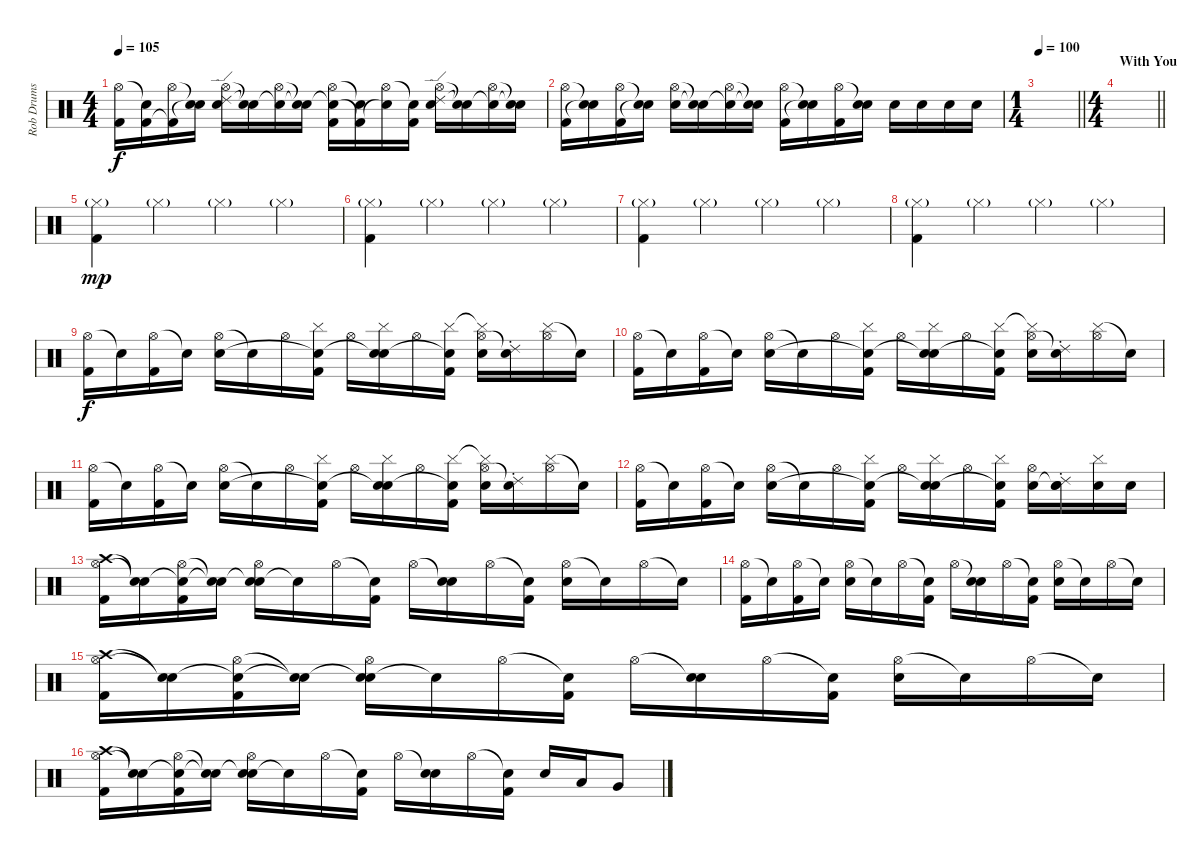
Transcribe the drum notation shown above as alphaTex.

\track ("Rob Drums" "Rob Drums") {instrument percussion}
\staff {score}
\articulation defaults
\ts (4 4)
\tempo 105
\clef neutral
\ks c
("Hi-Hat (open)" "Kick (hit) 2").16{dy f} ("Snare (hit)"{t} "Kick (hit) 2").16 ("Hi-Hat (open)" "Kick (hit) 2"{t}).16 ("Snare (hit)"{t} "Snare (hit)"{t}).16 ("Hi-Hat (open)" "Ride (edge) 2" "Electric Snare (hit)").16 ("Snare (hit)"{t} "Snare (hit)"{t}).16 ("Hi-Hat (open)" "Snare (hit)"{t}).16 ("Snare (hit)"{t} "Snare (hit)"{t}).16 ("Hi-Hat (open)" "Snare (hit)"{t} "Kick (hit) 2").16 ("Snare (hit)"{t} "Kick (hit) 2"{t}).16 ("Hi-Hat (open)" "Snare (hit)"{t}).16 ("Snare (hit)"{t} "Kick (hit) 2").16 ("Hi-Hat (open)" "Ride (edge) 2" "Electric Snare (hit)").16 ("Snare (hit)"{t} "Snare (hit)"{t}).16 ("Hi-Hat (open)" "Snare (hit)"{t}).16 ("Snare (hit)"{t} "Snare (hit)"{t}).16 |
("Hi-Hat (open)" "Kick (hit) 2").16 ("Snare (hit)"{t} "Snare (hit)"{t}).16 ("Hi-Hat (open)" "Kick (hit) 2").16 ("Snare (hit)"{t} "Snare (hit)"{t}).16 ("Hi-Hat (open)" "Electric Snare (hit)").16 ("Snare (hit)"{t} "Snare (hit)"{t}).16 ("Hi-Hat (open)" "Snare (hit)"{t}).16 ("Snare (hit)"{t} "Snare (hit)"{t}).16 ("Hi-Hat (open)" "Kick (hit) 2").16 ("Snare (hit)"{t} "Snare (hit)"{t}).16 ("Hi-Hat (open)" "Kick (hit) 2").16 ("Snare (hit)"{t} "Electric Snare (hit)").16 "Electric Snare (hit)".16 "Electric Snare (hit)".16 "Electric Snare (hit)".16 "Electric Snare (hit)".16 |
\ts (1 4)
\tempo 100
\barLineRight lightlight
|
\ts (4 4)
\section ("" "With You")
\barLineRight lightlight
|
("Hi-Hat (closed)"{g} "Kick (hit) 2").4{dy mp} "Hi-Hat (closed)"{g}.4 "Hi-Hat (closed)"{g}.4 "Hi-Hat (closed)"{g}.4 |
("Hi-Hat (closed)"{g} "Kick (hit) 2").4 "Hi-Hat (closed)"{g}.4 "Hi-Hat (closed)"{g}.4 "Hi-Hat (closed)"{g}.4 |
("Hi-Hat (closed)"{g} "Kick (hit) 2").4 "Hi-Hat (closed)"{g}.4 "Hi-Hat (closed)"{g}.4 "Hi-Hat (closed)"{g}.4 |
("Hi-Hat (closed)"{g} "Kick (hit) 2").4 "Hi-Hat (closed)"{g}.4 "Hi-Hat (closed)"{g}.4 "Hi-Hat (closed)"{g}.4 |
("Hi-Hat (open)" "Kick (hit) 2").16{dy f volume 14} "Snare (hit)"{t}.16 ("Hi-Hat (open)" "Kick (hit) 2").16 "Snare (hit)"{t}.16 ("Hi-Hat (open)" "Electric Snare (hit)").16 "Snare (hit)"{t}.16 "Hi-Hat (open)".16 ("Cymbal (hit)" "Snare (hit)"{t} "Kick (hit) 2").16 "Hi-Hat (open)".16 ("Cymbal (hit)" "Snare (hit)"{t} "Electric Snare (hit)").16 "Hi-Hat (open)".16 ("Cymbal (hit)" "Snare (hit)"{t} "Kick (hit) 2").16 ("Cymbal (hit)"{t} "Hi-Hat (open)" "Electric Snare (hit)").16 ("Ride (choke) 2" "Snare (hit)"{t}).16 ("Cymbal (hit)" "Hi-Hat (open)").16 "Snare (hit)"{t}.16 |
("Hi-Hat (open)" "Kick (hit) 2").16 "Snare (hit)"{t}.16 ("Hi-Hat (open)" "Kick (hit) 2").16 "Snare (hit)"{t}.16 ("Hi-Hat (open)" "Electric Snare (hit)").16 "Snare (hit)"{t}.16 "Hi-Hat (open)".16 ("Cymbal (hit)" "Snare (hit)"{t} "Kick (hit) 2").16 "Hi-Hat (open)".16 ("Cymbal (hit)" "Snare (hit)"{t} "Electric Snare (hit)").16 "Hi-Hat (open)".16 ("Cymbal (hit)" "Snare (hit)"{t} "Kick (hit) 2").16 ("Cymbal (hit)"{t} "Hi-Hat (open)" "Electric Snare (hit)").16 ("Ride (choke) 2" "Snare (hit)"{t}).16 ("Cymbal (hit)" "Hi-Hat (open)").16 "Snare (hit)"{t}.16 |
("Hi-Hat (open)" "Kick (hit) 2").16 "Snare (hit)"{t}.16 ("Hi-Hat (open)" "Kick (hit) 2").16 "Snare (hit)"{t}.16 ("Hi-Hat (open)" "Electric Snare (hit)").16 "Snare (hit)"{t}.16 "Hi-Hat (open)".16 ("Cymbal (hit)" "Snare (hit)"{t} "Kick (hit) 2").16 "Hi-Hat (open)".16 ("Cymbal (hit)" "Snare (hit)"{t} "Electric Snare (hit)").16 "Hi-Hat (open)".16 ("Cymbal (hit)" "Snare (hit)"{t} "Kick (hit) 2").16 ("Cymbal (hit)"{t} "Hi-Hat (open)" "Electric Snare (hit)").16 ("Ride (choke) 2" "Snare (hit)"{t}).16 ("Cymbal (hit)" "Hi-Hat (open)").16 "Snare (hit)"{t}.16 |
("Hi-Hat (open)" "Kick (hit) 2").16 "Snare (hit)"{t}.16 ("Hi-Hat (open)" "Kick (hit) 2").16 "Snare (hit)"{t}.16 ("Hi-Hat (open)" "Electric Snare (hit)").16 "Snare (hit)"{t}.16 "Hi-Hat (open)".16 ("Cymbal (hit)" "Snare (hit)"{t} "Kick (hit) 2").16 "Hi-Hat (open)".16 ("Cymbal (hit)" "Snare (hit)"{t} "Electric Snare (hit)").16 "Hi-Hat (open)".16 ("Cymbal (hit)" "Snare (hit)"{t} "Kick (hit) 2").16 ("Hi-Hat (open)" "Electric Snare (hit)").16 ("Ride (choke) 2" "Snare (hit)"{t} "Electric Snare (hit)").16 ("Cymbal (hit)" "Electric Snare (hit)").16 "Electric Snare (hit)".16 |
("Crash high (hit)" "Hi-Hat (open)" "Kick (hit) 2").16 ("Snare (hit)"{t} "Snare (hit)"{t}).16 ("Snare (hit)"{t} "Hi-Hat (open)" "Kick (hit) 2").16 ("Snare (hit)"{t} "Snare (hit)"{t}).16 ("Snare (hit)"{t} "Hi-Hat (open)" "Electric Snare (hit)").16 "Snare (hit)"{t}.16 "Hi-Hat (open)".16 ("Snare (hit)"{t} "Kick (hit) 2").16 "Hi-Hat (open)".16 ("Snare (hit)"{t} "Electric Snare (hit)").16 "Hi-Hat (open)".16 ("Snare (hit)"{t} "Kick (hit) 2").16 ("Hi-Hat (open)" "Electric Snare (hit)").16 "Snare (hit)"{t}.16 "Hi-Hat (open)".16 "Snare (hit)"{t}.16 |
("Hi-Hat (open)" "Kick (hit) 2").16 "Snare (hit)"{t}.16 ("Hi-Hat (open)" "Kick (hit) 2").16 "Snare (hit)"{t}.16 ("Hi-Hat (open)" "Electric Snare (hit)").16 "Snare (hit)"{t}.16 "Hi-Hat (open)".16 ("Snare (hit)"{t} "Kick (hit) 2").16 "Hi-Hat (open)".16 ("Snare (hit)"{t} "Electric Snare (hit)").16 "Hi-Hat (open)".16 ("Snare (hit)"{t} "Kick (hit) 2").16 ("Hi-Hat (open)" "Electric Snare (hit)").16 "Snare (hit)"{t}.16 "Hi-Hat (open)".16 "Snare (hit)"{t}.16 |
("Crash high (hit)" "Hi-Hat (open)" "Kick (hit) 2").16 ("Snare (hit)"{t} "Snare (hit)"{t}).16 ("Snare (hit)"{t} "Hi-Hat (open)" "Kick (hit) 2").16 ("Snare (hit)"{t} "Snare (hit)"{t}).16 ("Snare (hit)"{t} "Hi-Hat (open)" "Electric Snare (hit)").16 "Snare (hit)"{t}.16 "Hi-Hat (open)".16 ("Snare (hit)"{t} "Kick (hit) 2").16 "Hi-Hat (open)".16 ("Snare (hit)"{t} "Electric Snare (hit)").16 "Hi-Hat (open)".16 ("Snare (hit)"{t} "Kick (hit) 2").16 ("Hi-Hat (open)" "Electric Snare (hit)").16 "Snare (hit)"{t}.16 "Hi-Hat (open)".16 "Snare (hit)"{t}.16 |
("Crash high (hit)" "Hi-Hat (open)" "Kick (hit) 2").16 ("Snare (hit)"{t} "Snare (hit)"{t}).16 ("Snare (hit)"{t} "Hi-Hat (open)" "Kick (hit) 2").16 ("Snare (hit)"{t} "Snare (hit)"{t}).16 ("Snare (hit)"{t} "Hi-Hat (open)" "Electric Snare (hit)").16 "Snare (hit)"{t}.16 "Hi-Hat (open)".16 ("Snare (hit)"{t} "Kick (hit) 2").16 "Hi-Hat (open)".16 ("Snare (hit)"{t} "Electric Snare (hit)").16 "Hi-Hat (open)".16 ("Snare (hit)"{t} "Kick (hit) 2").16 "Electric Snare (hit)".16 "Low Tom (hit)".16 "Very Low Tom (hit)".8
